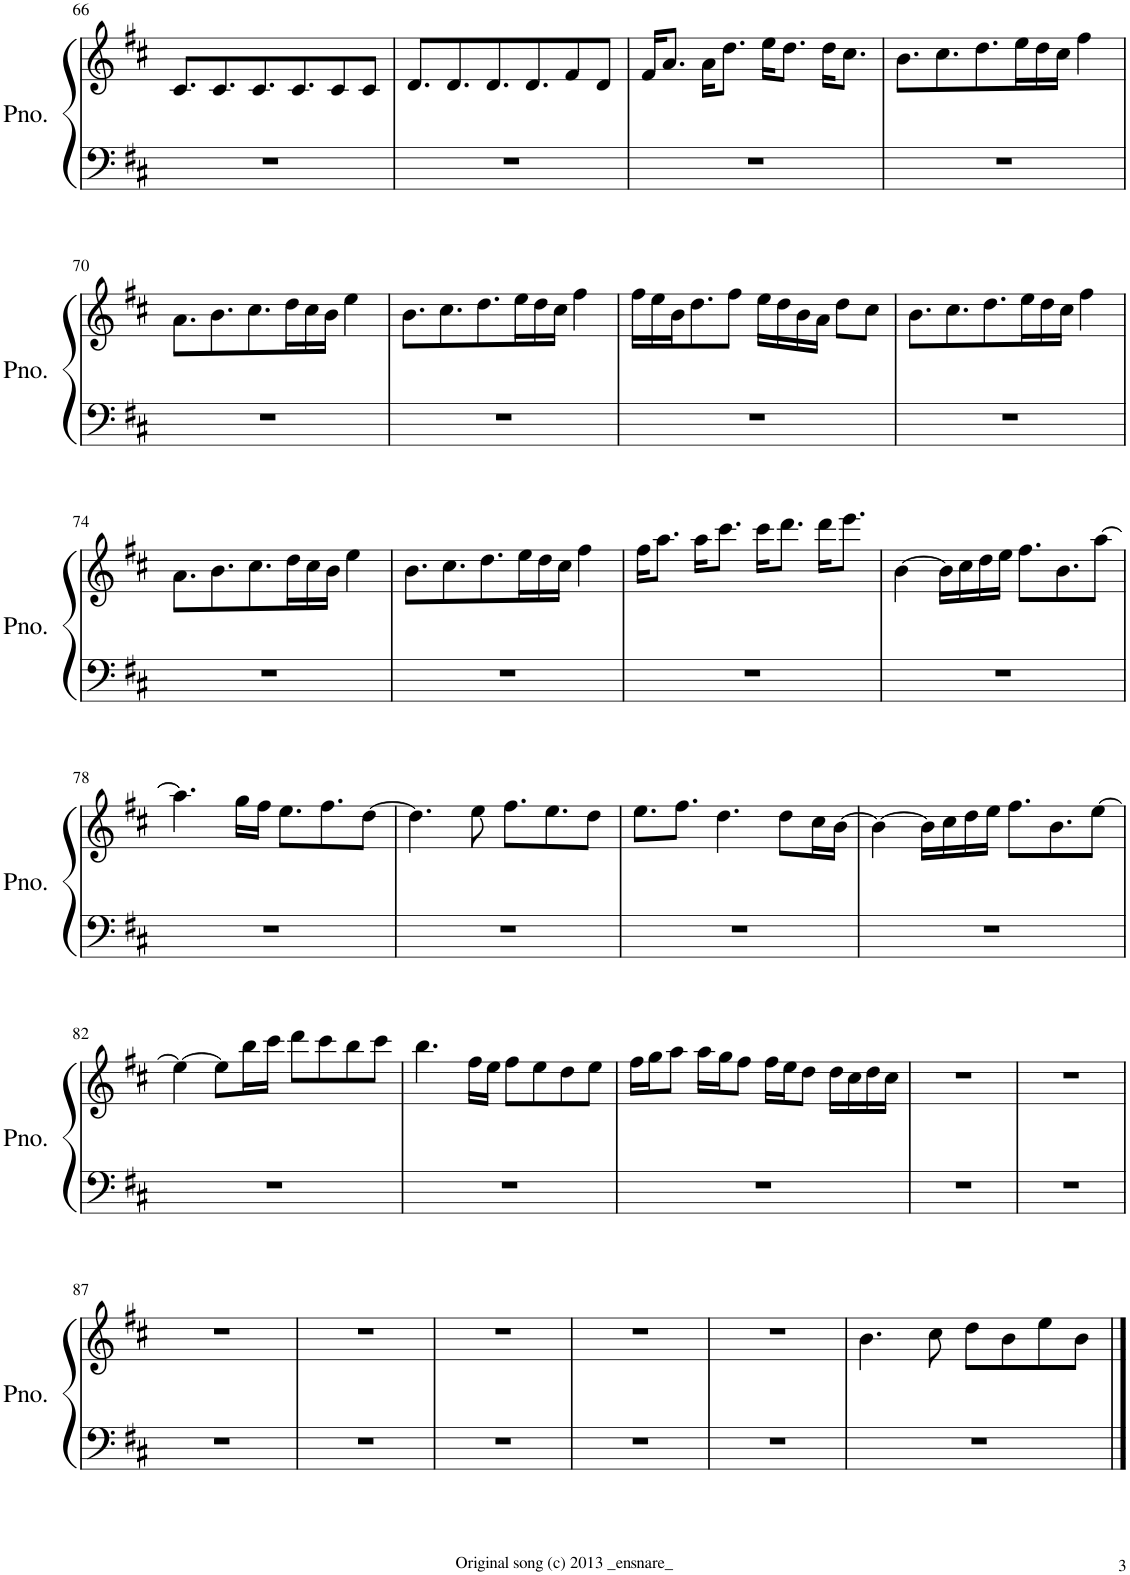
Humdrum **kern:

**kern	**kern
*part1	*part1
*staff2	*staff1
*I"Piano	*
*I'Pno.	*
!!LO:PB:g=z
*clefF4	*clefG2
*k[f#c#]	*k[f#c#]
*M4/4	*M4/4
=66	=66
1r	8.c#/L
.	8.c#/
.	8.c#/
.	8.c#/
.	8c#/
.	8c#/J
=67	=67
1r	8.d/L
.	8.d/
.	8.d/
.	8.d/
.	8f#/
.	8d/J
=68	=68
1r	16f#/KL
.	8.a/J
.	16a\KL
.	8.dd\J
.	16ee\KL
.	8.dd\J
.	16dd\KL
.	8.cc#\J
=69	=69
1r	8.b\L
.	8.cc#\
.	8.dd\
.	16ee\L
.	16dd\
.	16cc#\JJ
.	4ff#\
!!LO:LB:g=z
=70	=70
1r	8.a\L
.	8.b\
.	8.cc#\
.	16dd\L
.	16cc#\
.	16b\JJ
.	4ee\
=71	=71
1r	8.b\L
.	8.cc#\
.	8.dd\
.	16ee\L
.	16dd\
.	16cc#\JJ
.	4ff#\
=72	=72
1r	16ff#\LL
.	16ee\
.	16b\J
.	8.dd\
.	8ff#\J
.	16ee\LL
.	16dd\
.	16b\
.	16a\JJ
.	8dd\L
.	8cc#\J
=73	=73
1r	8.b\L
.	8.cc#\
.	8.dd\
.	16ee\L
.	16dd\
.	16cc#\JJ
.	4ff#\
!!LO:LB:g=z
=74	=74
1r	8.a\L
.	8.b\
.	8.cc#\
.	16dd\L
.	16cc#\
.	16b\JJ
.	4ee\
=75	=75
1r	8.b\L
.	8.cc#\
.	8.dd\
.	16ee\L
.	16dd\
.	16cc#\JJ
.	4ff#\
=76	=76
1r	16ff#\KL
.	8.aa\J
.	16aa\KL
.	8.ccc#\J
.	16ccc#\KL
.	8.ddd\J
.	16ddd\KL
.	8.eee\J
=77	=77
1r	[4b\
.	16b\LL]
.	16cc#\
.	16dd\
.	16ee\JJ
.	8.ff#\L
.	8.b\
.	[8aa\J
!!LO:LB:g=z
=78	=78
1r	4.aa\]
.	16gg\LL
.	16ff#\JJ
.	8.ee\L
.	8.ff#\
.	[8dd\J
=79	=79
1r	4.dd\]
.	8ee\
.	8.ff#\L
.	8.ee\
.	8dd\J
=80	=80
1r	8.ee\L
.	8.ff#\J
.	4.dd\
.	8dd\L
.	16cc#\L
.	[16b\JJ
=81	=81
1r	4b\_
.	16b\LL]
.	16cc#\
.	16dd\
.	16ee\JJ
.	8.ff#\L
.	8.b\
.	[8ee\J
!!LO:LB:g=z
=82	=82
1r	4ee\_
.	8ee\L]
.	16bb\L
.	16ccc#\JJ
.	8ddd\L
.	8ccc#\
.	8bb\
.	8ccc#\J
=83	=83
1r	4.bb\
.	16ff#\LL
.	16ee\JJ
.	8ff#\L
.	8ee\
.	8dd\
.	8ee\J
=84	=84
1r	16ff#\LL
.	16gg\J
.	8aa\J
.	16aa\LL
.	16gg\J
.	8ff#\J
.	16ff#\LL
.	16ee\J
.	8dd\J
.	16dd\LL
.	16cc#\
.	16dd\
.	16cc#\JJ
=85	=85
1r	1r
=86	=86
1r	1r
!!LO:LB:g=z
=87	=87
1r	1r
=88	=88
1r	1r
=89	=89
1r	1r
=90	=90
1r	1r
=91	=91
1r	1r
=92	=92
1r	4.b\
.	8cc#\
.	8dd\L
.	8b\
.	8ee\
.	8b\J
==	==
*-	*-
